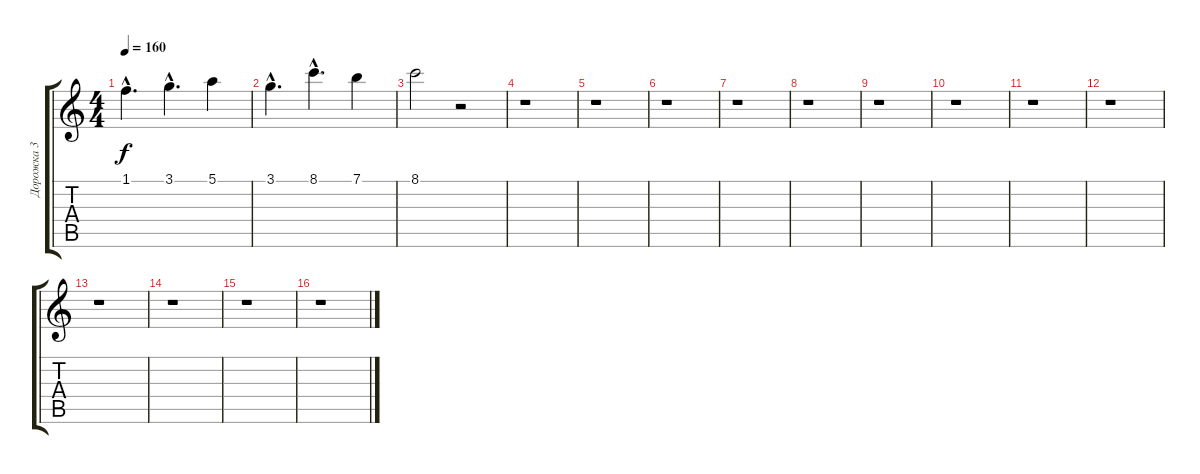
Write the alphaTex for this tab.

\track ("Дорожка 3" "Дорожка 3") {instrument overdrivenguitar}
\staff {score tabs}
\tuning (E4 B3 G3 D3 A2 E2) {hide}
\ts (4 4)
\tempo 160
\clef g2
\ks c
1.1{hac}.4{d dy f} 3.1{hac}.4{d} 5.1.4 |
3.1{hac}.4{d} 8.1{hac}.4{d} 7.1.4 |
8.1.2 r.2 |
r.1 |
r.1 |
r.1 |
r.1 |
r.1 |
r.1 |
r.1 |
r.1 |
r.1 |
r.1 |
r.1 |
r.1 |
r.1
